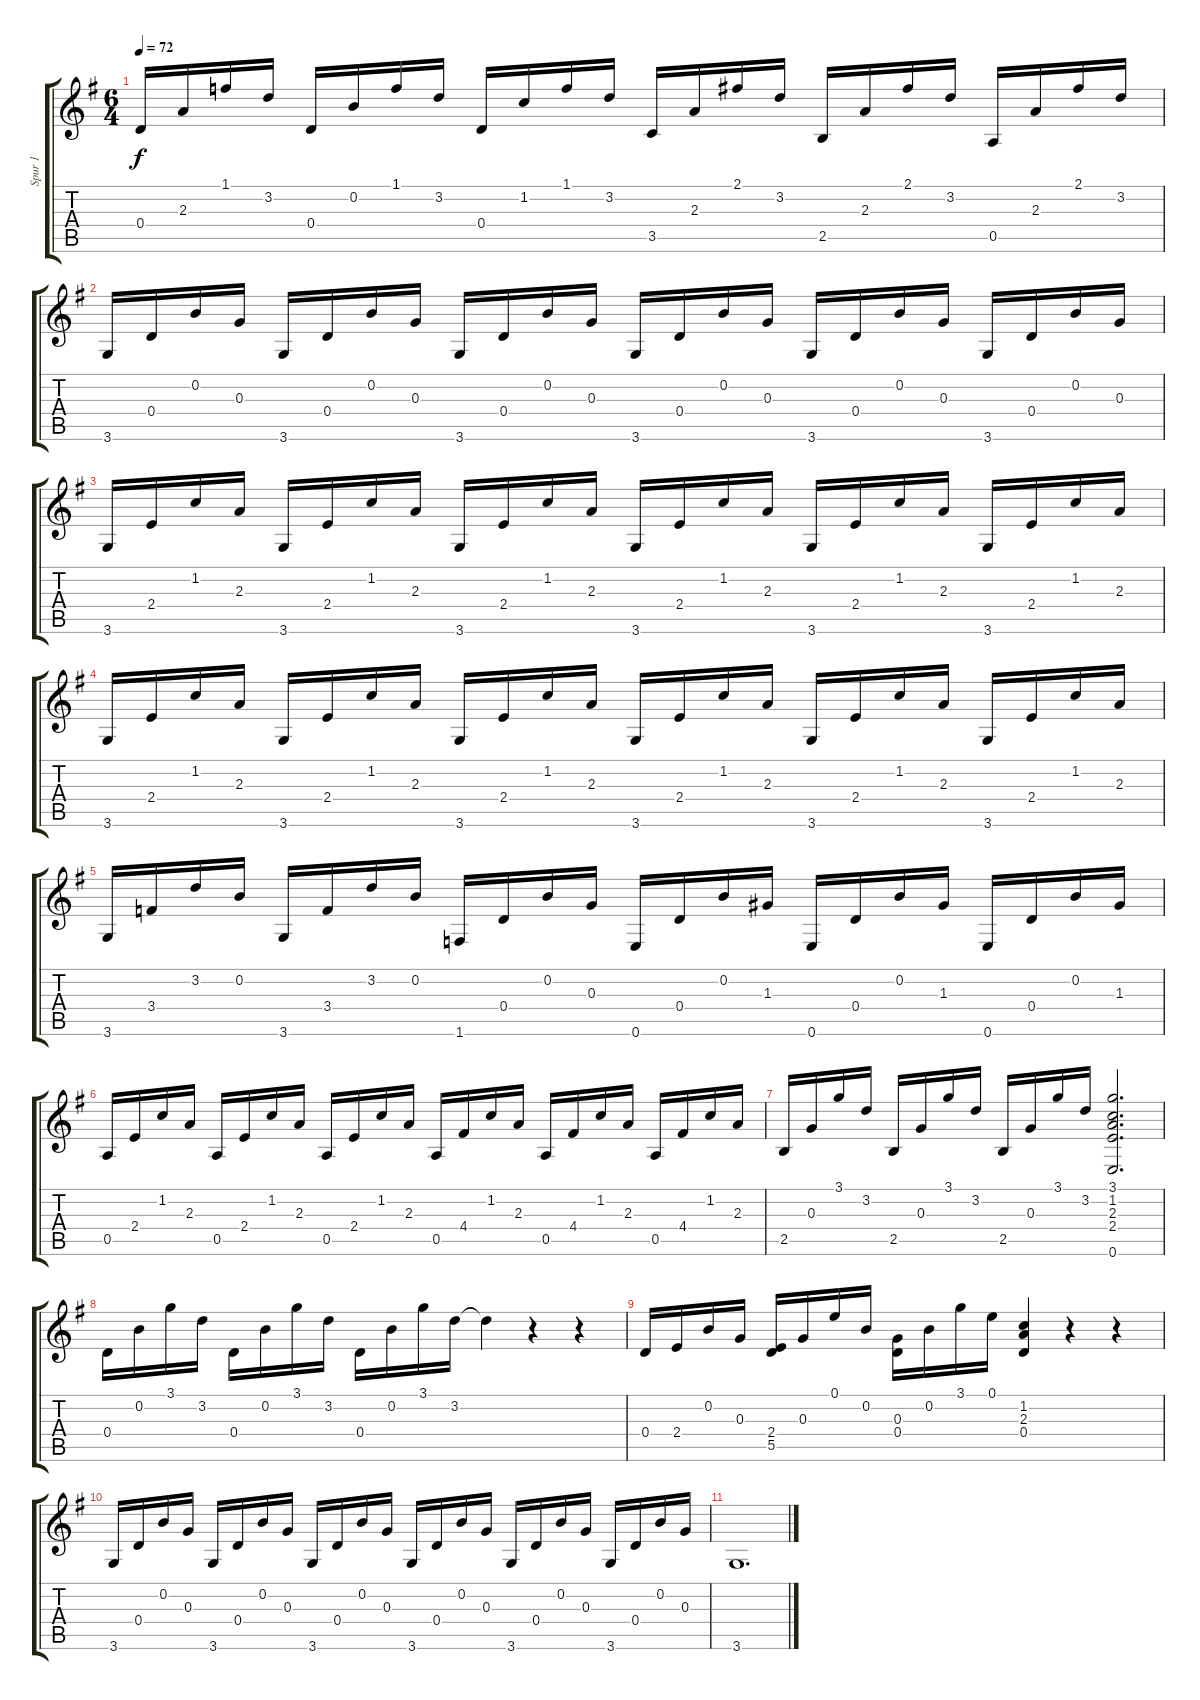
\track ("Spur 1" "Spur 1") {instrument acousticguitarnylon}
\staff {score tabs}
\tuning (E4 B3 G3 D3 A2 E2) {hide}
\ts (6 4)
\tempo 72
\clef g2
\ks g
0.4.16{dy f} 2.3.16 1.1.16 3.2.16 0.4.16 0.2.16 1.1.16 3.2.16 0.4.16 1.2.16 1.1.16 3.2.16 3.5.16 2.3.16 2.1.16 3.2.16 2.5.16 2.3.16 2.1.16 3.2.16 0.5.16 2.3.16 2.1.16 3.2.16 |
3.6.16 0.4.16 0.2.16 0.3.16 3.6.16 0.4.16 0.2.16 0.3.16 3.6.16 0.4.16 0.2.16 0.3.16 3.6.16 0.4.16 0.2.16 0.3.16 3.6.16 0.4.16 0.2.16 0.3.16 3.6.16 0.4.16 0.2.16 0.3.16 |
3.6.16 2.4.16 1.2.16 2.3.16 3.6.16 2.4.16 1.2.16 2.3.16 3.6.16 2.4.16 1.2.16 2.3.16 3.6.16 2.4.16 1.2.16 2.3.16 3.6.16 2.4.16 1.2.16 2.3.16 3.6.16 2.4.16 1.2.16 2.3.16 |
3.6.16 2.4.16 1.2.16 2.3.16 3.6.16 2.4.16 1.2.16 2.3.16 3.6.16 2.4.16 1.2.16 2.3.16 3.6.16 2.4.16 1.2.16 2.3.16 3.6.16 2.4.16 1.2.16 2.3.16 3.6.16 2.4.16 1.2.16 2.3.16 |
3.6.16 3.4.16 3.2.16 0.2.16 3.6.16 3.4.16 3.2.16 0.2.16 1.6.16 0.4.16 0.2.16 0.3.16 0.6.16 0.4.16 0.2.16 1.3.16 0.6.16 0.4.16 0.2.16 1.3.16 0.6.16 0.4.16 0.2.16 1.3.16 |
0.5.16 2.4.16 1.2.16 2.3.16 0.5.16 2.4.16 1.2.16 2.3.16 0.5.16 2.4.16 1.2.16 2.3.16 0.5.16 4.4.16 1.2.16 2.3.16 0.5.16 4.4.16 1.2.16 2.3.16 0.5.16 4.4.16 1.2.16 2.3.16 |
2.5.16 0.3.16 3.1.16 3.2.16 2.5.16 0.3.16 3.1.16 3.2.16 2.5.16 0.3.16 3.1.16 3.2.16 (3.1 1.2 2.3 2.4 0.6).2{d} |
0.4.16 0.2.16 3.1.16 3.2.16 0.4.16 0.2.16 3.1.16 3.2.16 0.4.16 0.2.16 3.1.16 3.2.16 3.2{t}.4 r.4 r.4 |
0.4.16 2.4.16 0.2.16 0.3.16 (2.4 5.5).16 0.3.16 0.1.16 0.2.16 (0.3 0.4).16 0.2.16 3.1.16 0.1.16 (1.2 2.3 0.4).4 r.4 r.4 |
3.6.16 0.4.16 0.2.16 0.3.16 3.6.16 0.4.16 0.2.16 0.3.16 3.6.16 0.4.16 0.2.16 0.3.16 3.6.16 0.4.16 0.2.16 0.3.16 3.6.16 0.4.16 0.2.16 0.3.16 3.6.16 0.4.16 0.2.16 0.3.16 |
3.6.1{d}
